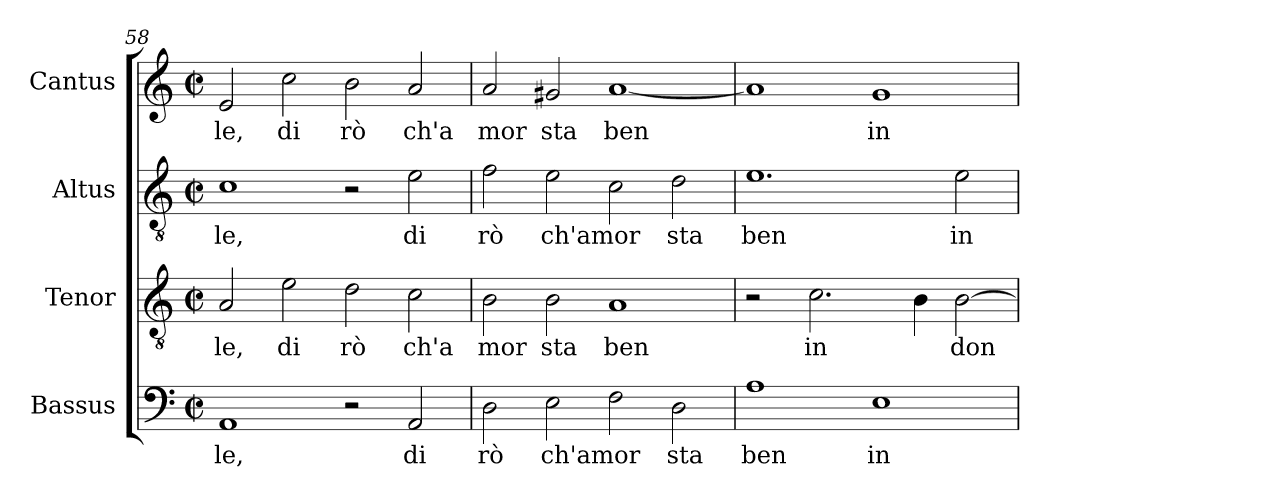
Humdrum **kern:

**kern	**text	**kern	**text	**kern	**text	**kern	**text
*part4	*part4	*part3	*part3	*part2	*part2	*part1	*part1
*staff4	*staff4	*staff3	*staff3	*staff2	*staff2	*staff1	*staff1
*I"Bassus	*	*I"Tenor	*	*I"Altus	*	*I"Cantus	*
!!LO:LB:g=z
*clefF4	*	*clefGv2	*	*clefGv2	*	*clefG2	*
*M2/2	*	*M2/2	*	*M2/2	*	*M2/2	*
*met(c|)	*	*met(c|)	*	*met(c|)	*	*met(c|)	*
=58	=58	=58	=58	=58	=58	=58	=58
!	!LO:LY:b:cj	!	!LO:LY:b:cj	!	!LO:LY:b:cj	!	!LO:LY:b:cj
1AA	-le,	2A/	le,	1c	le,	2e/	le,
!	!	!	!LO:LY:b:cj	!	!	!	!LO:LY:b:cj
.	.	2e\	di	.	.	2cc\	di
!	!	!	!LO:LY:b:cj	!	!	!	!LO:LY:b:cj
2r	.	2d\	rò	2r	.	2b\	rò
!	!LO:LY:b:cj	!	!LO:LY:b:cj	!	!LO:LY:b:cj	!	!LO:LY:b:cj
2AA/	di	2c\	ch'a	2e\	di	2a/	ch'a
=59	=59	=59	=59	=59	=59	=59	=59
!	!LO:LY:b:cj	!	!LO:LY:b:cj	!	!LO:LY:b:cj	!	!LO:LY:b:cj
2D\	rò	2B\	mor	2f\	rò	2a/	mor
!	!LO:LY:b	!	!LO:LY:b:cj	!	!LO:LY:b	!	!LO:LY:b:cj
2E\	ch'amor	2B\	sta	2e\	ch'amor	2g#/	sta
!	!	!	!LO:LY:b:cj	!	!	!	!LO:LY:b
2F\	.	1A	ben	2c\	.	[<1a	ben
!	!LO:LY:b:cj	!	!	!	!LO:LY:b:cj	!	!
2D\	sta	.	.	2d\	sta	.	.
=60	=60	=60	=60	=60	=60	=60	=60
!	!LO:LY:b:cj	!	!	!	!LO:LY:b:cj	!	!
1A	ben	2r	.	1.e	ben	1a]	.
!	!	!	!LO:LY:b:cj	!	!	!	!
.	.	2.c\	in	.	.	.	.
!	!LO:LY:b:cj	!	!	!	!	!	!LO:LY:b:cj
1E	in	.	.	.	.	1g	in
.	.	4B\	.	.	.	.	.
!	!	!	!LO:LY:b	!	!LO:LY:b:cj	!	!
.	.	[>2B\	don	2e\	in	.	.
=	=	=	=	=	=	=	=
*-	*-	*-	*-	*-	*-	*-	*-
